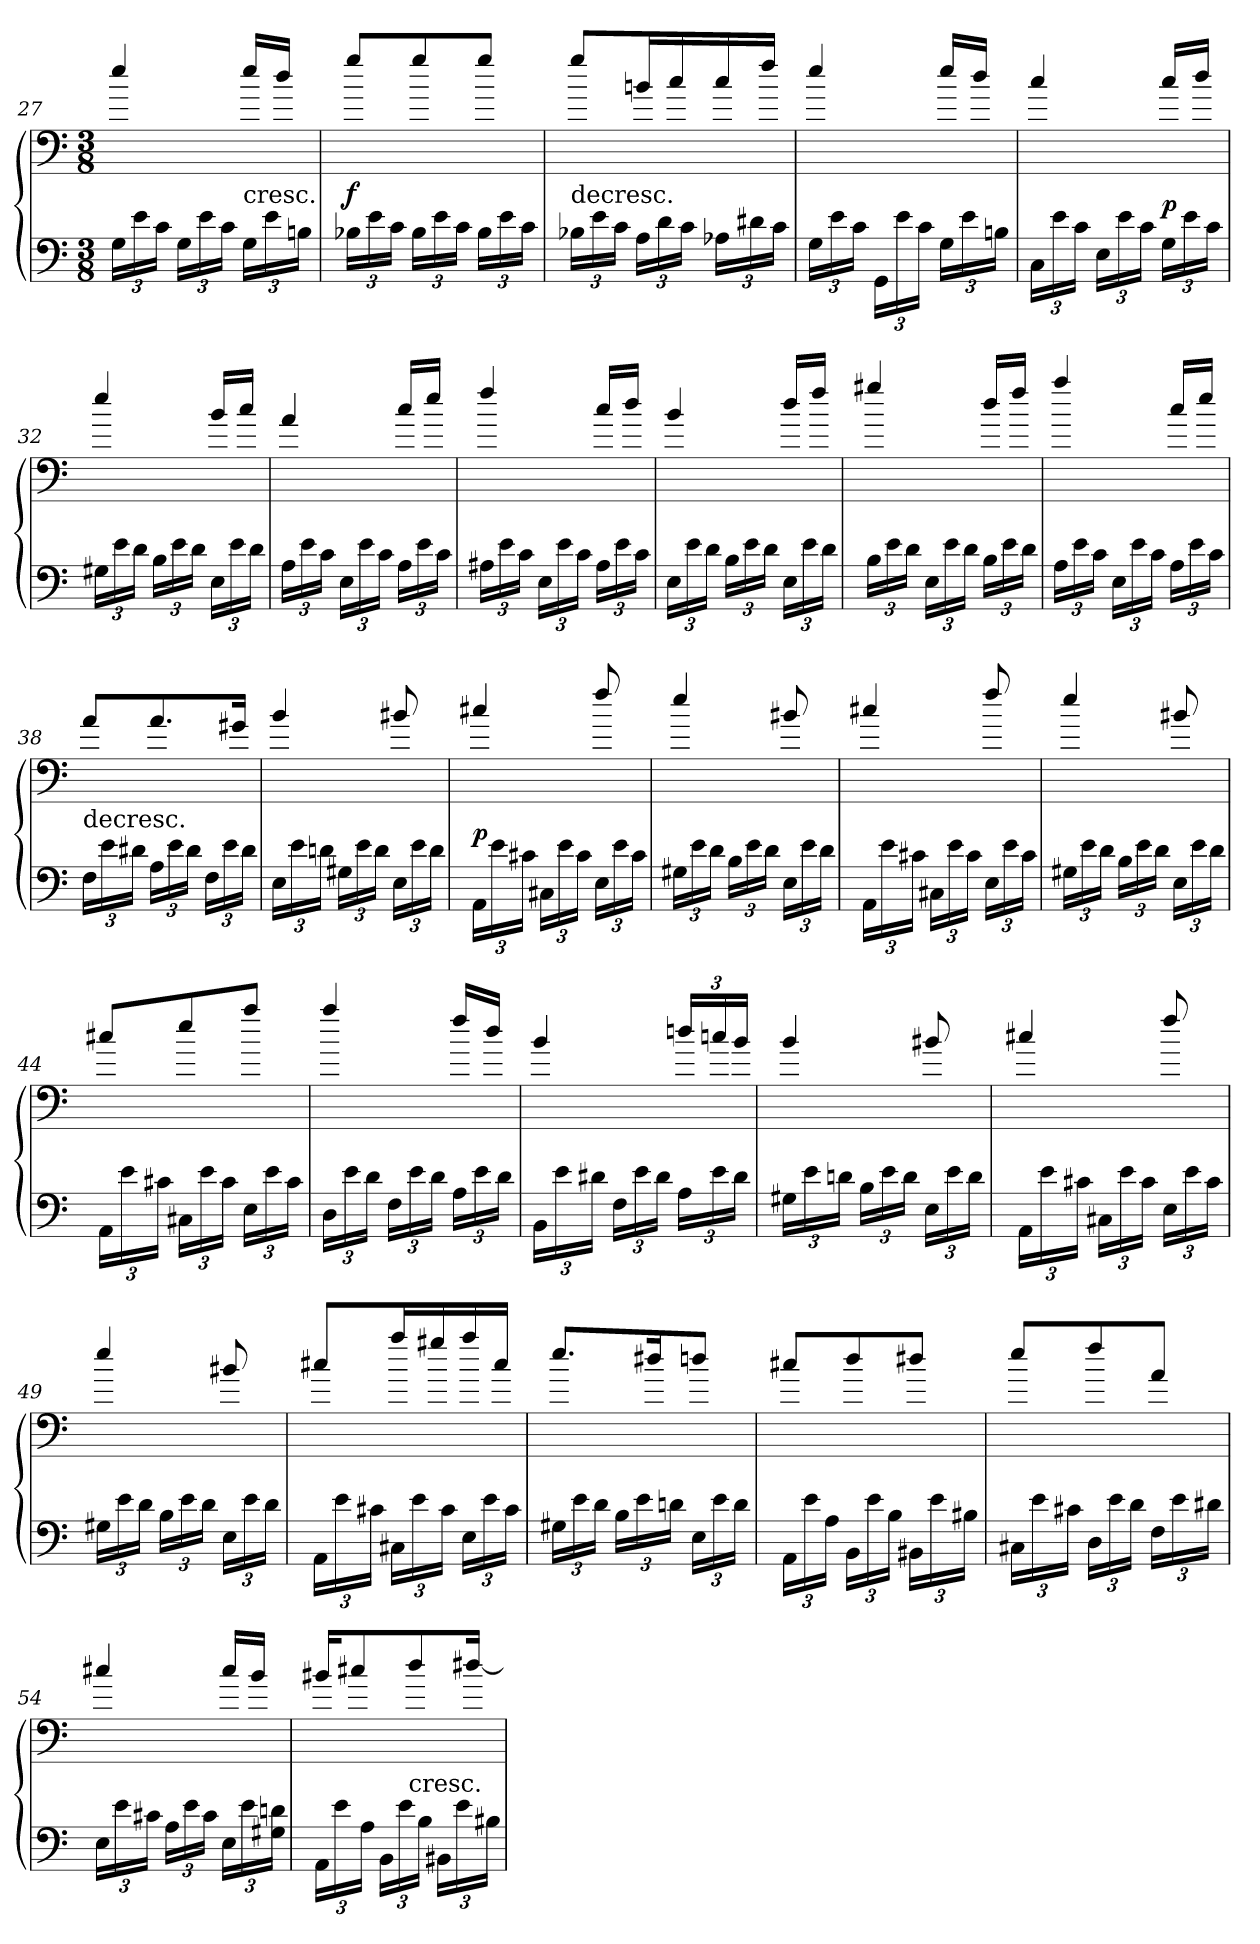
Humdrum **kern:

**kern	**kern	**dynam
*part1	*part1	*part1
*staff2	*staff1	*staff1/2
*clefF4	*clefF4	*
*k[]	*k[]	*
*M3/8	*M3/8	*
=27	=27	=27
24G\LL	4ee/	.
24e\	.	.
24c\JJ	.	.
24G\LL	.	.
24e\	.	.
24c\JJ	.	.
!	!LO:TX:c:t=cresc.	!
24G\LL	16ee/LL	.
24e\	.	.
.	16dd/JJ	.
24Bn\JJ	.	.
=28	=28	=28
24B-X\LL	8gg/L	f
24e\	.	.
24c\JJ	.	.
24B-\LL	8gg/	.
24e\	.	.
24c\JJ	.	.
24B-\LL	8gg/J	.
24e\	.	.
24c\JJ	.	.
=29	=29	=29
!	!LO:TX:c:t=decresc.	!
24B-X\LL	8gg/L	.
24e\	.	.
24c\JJ	.	.
24A\LL	16bn/L	.
24d\	.	.
.	16cc/	.
24c\JJ	.	.
24A-X\LL	16cc/	.
24d#X\	.	.
.	16ff/JJ	.
24c\JJ	.	.
=30	=30	=30
24G\LL	4ee/	.
24e\	.	.
24c\JJ	.	.
24GG\LL	.	.
24e\	.	.
24c\JJ	.	.
24G\LL	16ee/LL	.
24e\	.	.
.	16dd/JJ	.
24Bn\JJ	.	.
=31	=31	=31
24C\LL	4cc/	.
24e\	.	.
24c\JJ	.	.
24E\LL	.	.
24e\	.	.
24c\JJ	.	.
24G\LL	16cc/LL	p
24e\	.	.
.	16dd/JJ	.
24c\JJ	.	.
=32	=32	=32
24G#X\LL	4ee/	.
24e\	.	.
24d\JJ	.	.
24B\LL	.	.
24e\	.	.
24d\JJ	.	.
24E\LL	16b/LL	.
24e\	.	.
.	16cc/JJ	.
24d\JJ	.	.
=33	=33	=33
24A\LL	4a/	.
24e\	.	.
24c\JJ	.	.
24E\LL	.	.
24e\	.	.
24c\JJ	.	.
24A\LL	16cc/LL	.
24e\	.	.
.	16ee/JJ	.
24c\JJ	.	.
=34	=34	=34
24A#X\LL	4ff/	.
24e\	.	.
24c\JJ	.	.
24E\LL	.	.
24e\	.	.
24c\JJ	.	.
24A#\LL	16cc/LL	.
24e\	.	.
.	16dd/JJ	.
24c\JJ	.	.
=35	=35	=35
24E\LL	4b/	.
24e\	.	.
24d\JJ	.	.
24B\LL	.	.
24e\	.	.
24d\JJ	.	.
24E\LL	16dd/LL	.
24e\	.	.
.	16ff/JJ	.
24d\JJ	.	.
=36	=36	=36
24B\LL	4gg#X/	.
24e\	.	.
24d\JJ	.	.
24E\LL	.	.
24e\	.	.
24d\JJ	.	.
24B\LL	16dd/LL	.
24e\	.	.
.	16ff/JJ	.
24d\JJ	.	.
=37	=37	=37
24A\LL	4aa/	.
24e\	.	.
24c\JJ	.	.
24E\LL	.	.
24e\	.	.
24c\JJ	.	.
24A\LL	16cc/LL	.
24e\	.	.
.	16ee/JJ	.
24c\JJ	.	.
=38	=38	=38
!	!LO:TX:c:t=decresc.	!
24F\LL	8a/L	.
24e\	.	.
24d#X\JJ	.	.
24A\LL	8.a/	.
24e\	.	.
24d#\JJ	.	.
24F\LL	.	.
24e\	.	.
.	16g#X/Jk	.
24d#\JJ	.	.
=39	=39	=39
24E\LL	4b/	.
24e\	.	.
24dn\JJ	.	.
24G#X\LL	.	.
24e\	.	.
24d\JJ	.	.
24E\LL	8b#X/	.
24e\	.	.
24d\JJ	.	.
=40	=40	=40
24AA\LL	4cc#X/	p
24e\	.	.
24c#X\JJ	.	.
24C#X\LL	.	.
24e\	.	.
24c#\JJ	.	.
24E\LL	8ff/	.
24e\	.	.
24c#\JJ	.	.
=41	=41	=41
24G#X\LL	4ee/	.
24e\	.	.
24d\JJ	.	.
24B\LL	.	.
24e\	.	.
24d\JJ	.	.
24E\LL	8b#X/	.
24e\	.	.
24d\JJ	.	.
=42	=42	=42
24AA\LL	4cc#X/	.
24e\	.	.
24c#X\JJ	.	.
24C#X\LL	.	.
24e\	.	.
24c#\JJ	.	.
24E\LL	8ff/	.
24e\	.	.
24c#\JJ	.	.
=43	=43	=43
24G#X\LL	4ee/	.
24e\	.	.
24d\JJ	.	.
24B\LL	.	.
24e\	.	.
24d\JJ	.	.
24E\LL	8b#X/	.
24e\	.	.
24d\JJ	.	.
=44	=44	=44
24AA\LL	8cc#X/L	.
24e\	.	.
24c#X\JJ	.	.
24C#X\LL	8ee/	.
24e\	.	.
24c#\JJ	.	.
24E\LL	8aa/J	.
24e\	.	.
24c#\JJ	.	.
=45	=45	=45
24D\LL	4aa/	.
24e\	.	.
24d\JJ	.	.
24F\LL	.	.
24e\	.	.
24d\JJ	.	.
24A\LL	16ff/LL	.
24e\	.	.
.	16dd/JJ	.
24d\JJ	.	.
=46	=46	=46
24BB\LL	4b/	.
24e\	.	.
24d#X\JJ	.	.
24F\LL	.	.
24e\	.	.
24d#\JJ	.	.
24A\LL	24ddn/LL	.
24e\	24ccn/	.
24d#\JJ	24b/JJ	.
=47	=47	=47
24G#X\LL	4b/	.
24e\	.	.
24dn\JJ	.	.
24B\LL	.	.
24e\	.	.
24d\JJ	.	.
24E\LL	8b#X/	.
24e\	.	.
24d\JJ	.	.
=48	=48	=48
24AA\LL	4cc#X/	.
24e\	.	.
24c#X\JJ	.	.
24C#X\LL	.	.
24e\	.	.
24c#\JJ	.	.
24E\LL	8ff/	.
24e\	.	.
24c#\JJ	.	.
=49	=49	=49
24G#X\LL	4ee/	.
24e\	.	.
24d\JJ	.	.
24B\LL	.	.
24e\	.	.
24d\JJ	.	.
24E\LL	8b#X/	.
24e\	.	.
24d\JJ	.	.
=50	=50	=50
24AA\LL	8cc#X/L	.
24e\	.	.
24c#X\JJ	.	.
24C#X\LL	16aa/L	.
24e\	.	.
.	16gg#X/	.
24c#\JJ	.	.
24E\LL	16aa/	.
24e\	.	.
.	16cc#/JJ	.
24c#\JJ	.	.
=51	=51	=51
24G#X\LL	8.ee/L	.
24e\	.	.
24d\JJ	.	.
24B\LL	.	.
24e\	.	.
.	16dd#X/K	.
24dn\JJ	.	.
24E\LL	8ddn/J	.
24e\	.	.
24d\JJ	.	.
=52	=52	=52
24AA\LL	8cc#X/L	.
24e\	.	.
24A\JJ	.	.
24BB\LL	8dd/	.
24e\	.	.
24B\JJ	.	.
24BB#X\LL	8dd#X/J	.
24e\	.	.
24B#X\JJ	.	.
=53	=53	=53
24C#X\LL	8ee/L	.
24e\	.	.
24c#X\JJ	.	.
24D\LL	8ff/	.
24e\	.	.
24d\JJ	.	.
24F\LL	8a/J	.
24e\	.	.
24d#X\JJ	.	.
=54	=54	=54
24E\LL	4cc#X/	.
24e\	.	.
24c#X\JJ	.	.
24A\LL	.	.
24e\	.	.
24c#\JJ	.	.
24E\LL	16cc#/LL	.
24e\	.	.
.	16b/JJ	.
24G#X\ 24dn\JJ	.	.
=55	=55	=55
24AA\LL	16b#X/KL	.
24e\	.	.
.	8cc#X/	.
24A\JJ	.	.
24BB\LL	.	.
24e\	.	.
!	!LO:TX:c:t=cresc.	!
.	8dd/	.
24B\JJ	.	.
24BB#X\LL	.	.
24e\	.	.
.	[16dd#X/Jk	.
24B#X\JJ	.	.
=	=	=
*-	*-	*-
